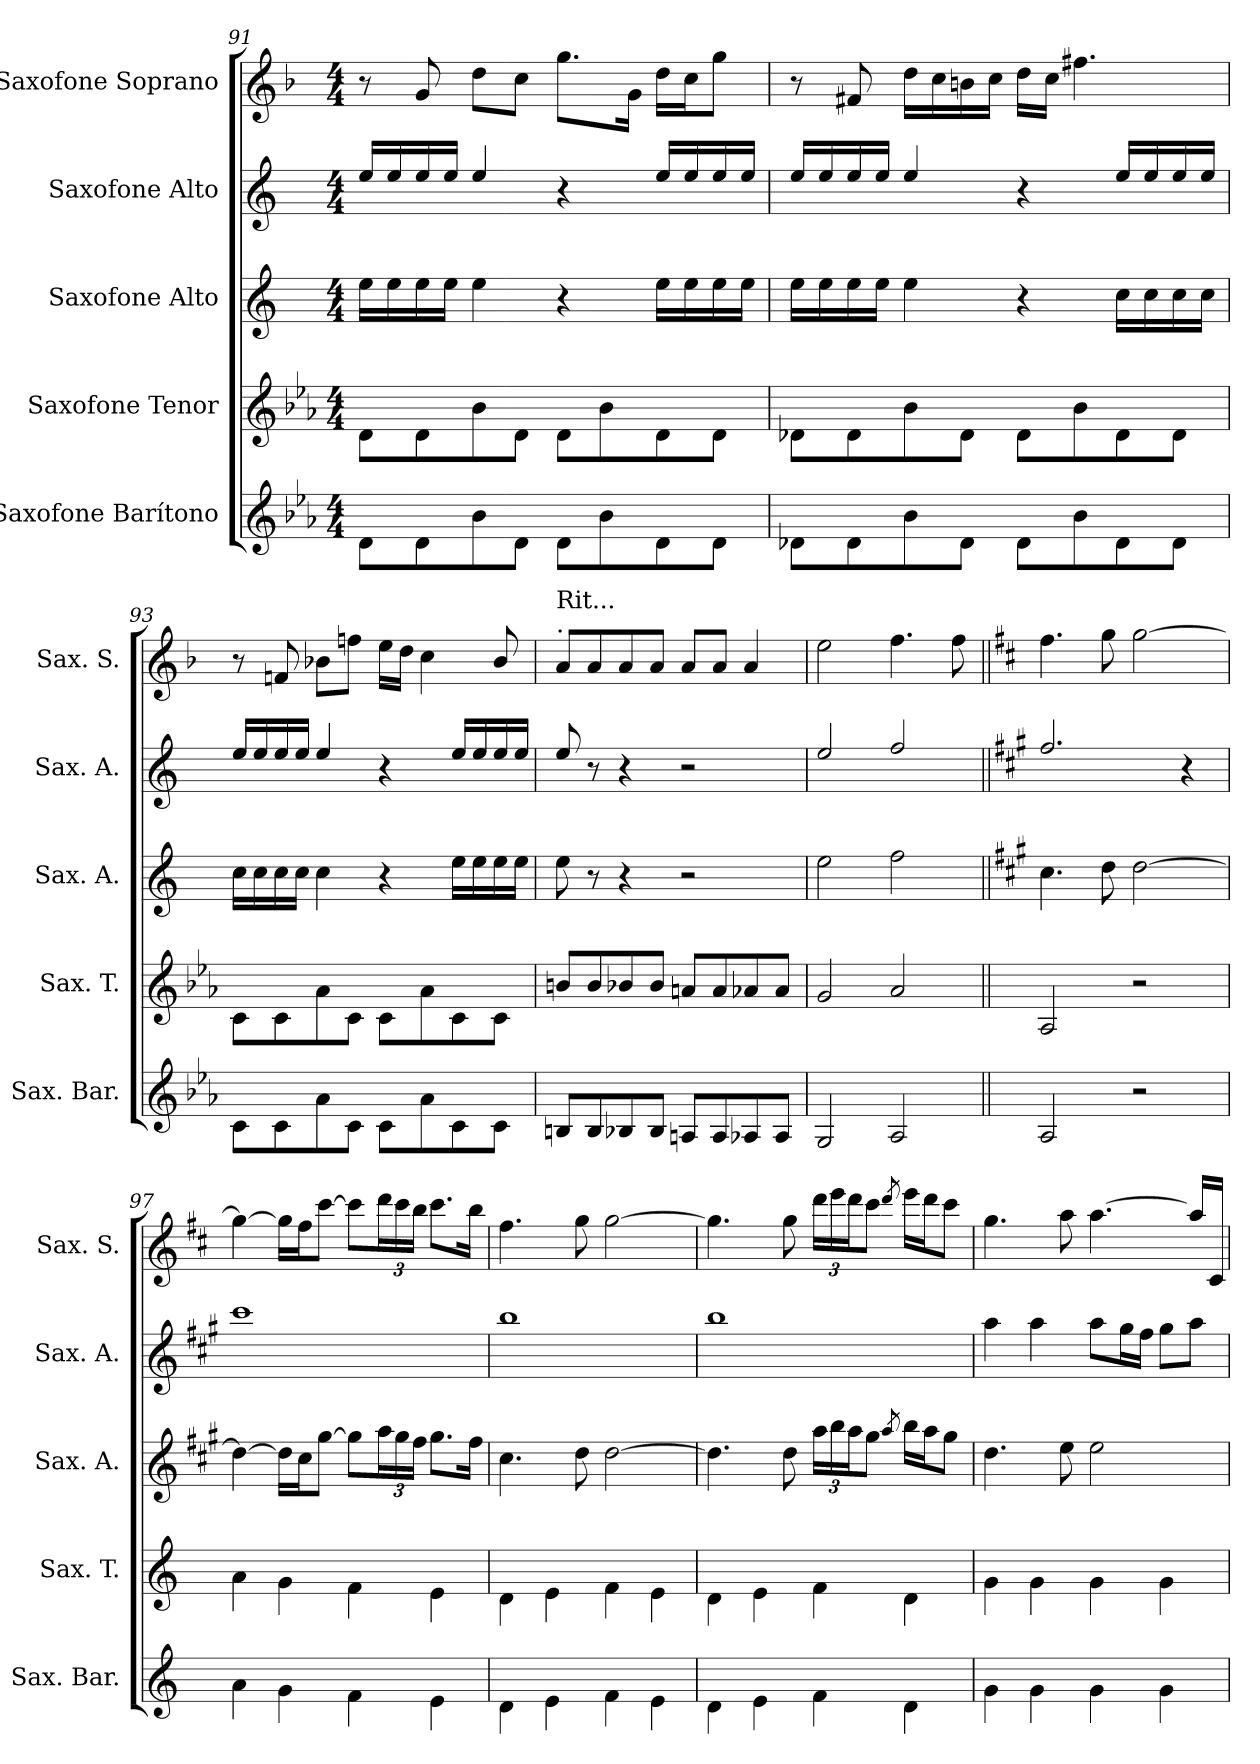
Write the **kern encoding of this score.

**kern	**kern	**kern	**kern	**kern
*part5	*part4	*part3	*part2	*part1
*staff5	*staff4	*staff3	*staff2	*staff1
*I"Saxofone Barítono	*I"Saxofone Tenor	*I"Saxofone Alto	*I"Saxofone Alto	*I"Saxofone Soprano
*I'Sax. Bar.	*I'Sax. T.	*I'Sax. A.	*I'Sax. A.	*I'Sax. S.
*clefG2	*clefG2	*clefG2	*clefG2	*clefG2
*ITrd12c21	*ITrd8c14	*ITrd5c9	*ITrd5c9	*ITrd1c2
*k[b-e-a-]	*k[b-e-a-]	*k[b-e-a-]	*k[b-e-a-]	*k[b-e-a-]
*M4/4	*M4/4	*M4/4	*M4/4	*M4/4
=91	=91	=91	=91	=91
8D\L	8D\L	16g\LL	16g/LL	8r
.	.	16g\	16g/	.
8D\	8D\	16g\	16g/	8f/
.	.	16g\JJ	16g/JJ	.
8B-\	8B-\	4g\	4g/	8cc\L
8D\J	8D\J	.	.	8b-\J
8D\L	8D\L	4r	4r	8.ff\L
8B-\	8B-\	.	.	.
.	.	.	.	16f\Jk
8D\	8D\	16g\LL	16g/LL	16cc\LL
.	.	16g\	16g/	16b-\J
8D\J	8D\J	16g\	16g/	8ff\J
.	.	16g\JJ	16g/JJ	.
!!LO:LB:g=z
=92	=92	=92	=92	=92
8D-X\L	8D-X\L	16g\LL	16g/LL	8r
.	.	16g\	16g/	.
8D-\	8D-\	16g\	16g/	8en/
.	.	16g\JJ	16g/JJ	.
8B-\	8B-\	4g\	4g/	16cc\LL
.	.	.	.	16b-\
8D-\J	8D-\J	.	.	16an\
.	.	.	.	16b-\JJ
8D-\L	8D-\L	4r	4r	16cc\LL
.	.	.	.	16b-\JJ
8B-\	8B-\	.	.	4.een\
8D-\	8D-\	16e-\LL	16g/LL	.
.	.	16e-\	16g/	.
8D-\J	8D-\J	16e-\	16g/	.
.	.	16e-\JJ	16g/JJ	.
=93	=93	=93	=93	=93
8C\L	8C\L	16e-\LL	16g/LL	8r
.	.	16e-\	16g/	.
8C\	8C\	16e-\	16g/	8e-X/
.	.	16e-\JJ	16g/JJ	.
8A-\	8A-\	4e-\	4g/	8a-X\L
8C\J	8C\J	.	.	8ee-X\J
8C\L	8C\L	4r	4r	16dd\LL
.	.	.	.	16cc\JJ
8A-\	8A-\	.	.	4b-\
8C\	8C\	16g\LL	16g/LL	.
.	.	16g\	16g/	.
8C\J	8C\J	16g\	16g/	8a-/
.	.	16g\JJ	16g/JJ	.
=94	=94	=94	=94	=94
*	*	*	*	*MM90
!	!	!	!	!LO:TX:a:t=.
!	!	!	!	!LO:TX:a:t=Rit...
8BBn/L	8Bn/L	8g\	8g/	8g/L
8BB/	8B/	8r	8r	8g/
*	*	*	*	*MM80
8BB-X/	8B-X/	4r	4r	8g/
8BB-/J	8B-/J	.	.	8g/J
*	*	*	*	*MM75
8AAn/L	8An/L	2r	2r	8g/L
8AA/	8A/	.	.	8g/J
8AA-X/	8A-X/	.	.	4g/
8AA-/J	8A-/J	.	.	.
!!LO:PB:g=z
=95	=95	=95	=95	=95
*	*	*	*	*MM70
2GG/	2G/	2g\	2g/	2dd\
2AA-/	2A-/	2a-\	2a-/	4.ee-\
.	.	.	.	8ee-\
=96||	=96||	=96||	=96||	=96||
*k[]	*k[]	*k[]	*k[]	*k[]
*	*	*	*	*MM80
2AA/	2AA/	4.e\	2.a/	4.ee\
.	.	8f\	.	8ff\
2r	2r	[2f\	.	[2ff\
.	.	.	4r	.
=97	=97	=97	=97	=97
4A\	4A\	4f\_	1ee	4ff\_
4G\	4G\	16f\LL]	.	16ff\LL]
.	.	16e\J	.	16ee\J
.	.	[8b\J	.	[8bb\J
4F\	4F\	8b\L]	.	8bb\L]
.	.	24cc\L	.	24ccc\L
.	.	24b\	.	24bb\
.	.	24a\JJ	.	24aa\JJ
4E\	4E\	8.b\L	.	8.bb\L
.	.	16a\Jk	.	16aa\Jk
=98	=98	=98	=98	=98
4D\	4D\	4.e\	1dd	4.ee\
4E\	4E\	.	.	.
.	.	8f\	.	8ff\
4F\	4F\	[2f\	.	[2ff\
4E\	4E\	.	.	.
!!LO:LB:g=z
=99	=99	=99	=99	=99
4D\	4D\	4.f\]	1dd	4.ff\]
4E\	4E\	.	.	.
.	.	8f\	.	8ff\
4F\	4F\	24cc\LL	.	24ccc\LL
.	.	24dd\	.	24ddd\
.	.	24cc\J	.	24ccc\J
.	.	8b\J	.	8bb\J
.	.	8qcc/	.	8qccc/
4D\	4D\	16dd\LL	.	16ddd\LL
.	.	16cc\J	.	16ccc\J
.	.	8b\J	.	8bb\J
=100	=100	=100	=100	=100
4G\	4G\	4.f\	4cc\	4.ff\
4G\	4G\	.	4cc\	.
.	.	8g\	.	8gg\
4G\	4G\	2g\	8cc\L	[4.gg\
.	.	.	16b\L	.
.	.	.	16a\JJ	.
4G\	4G\	.	8b\L	.
.	.	.	8cc\J	16gg/LL]
.	.	.	.	16B/JJ
=	=	=	=	=
*-	*-	*-	*-	*-
